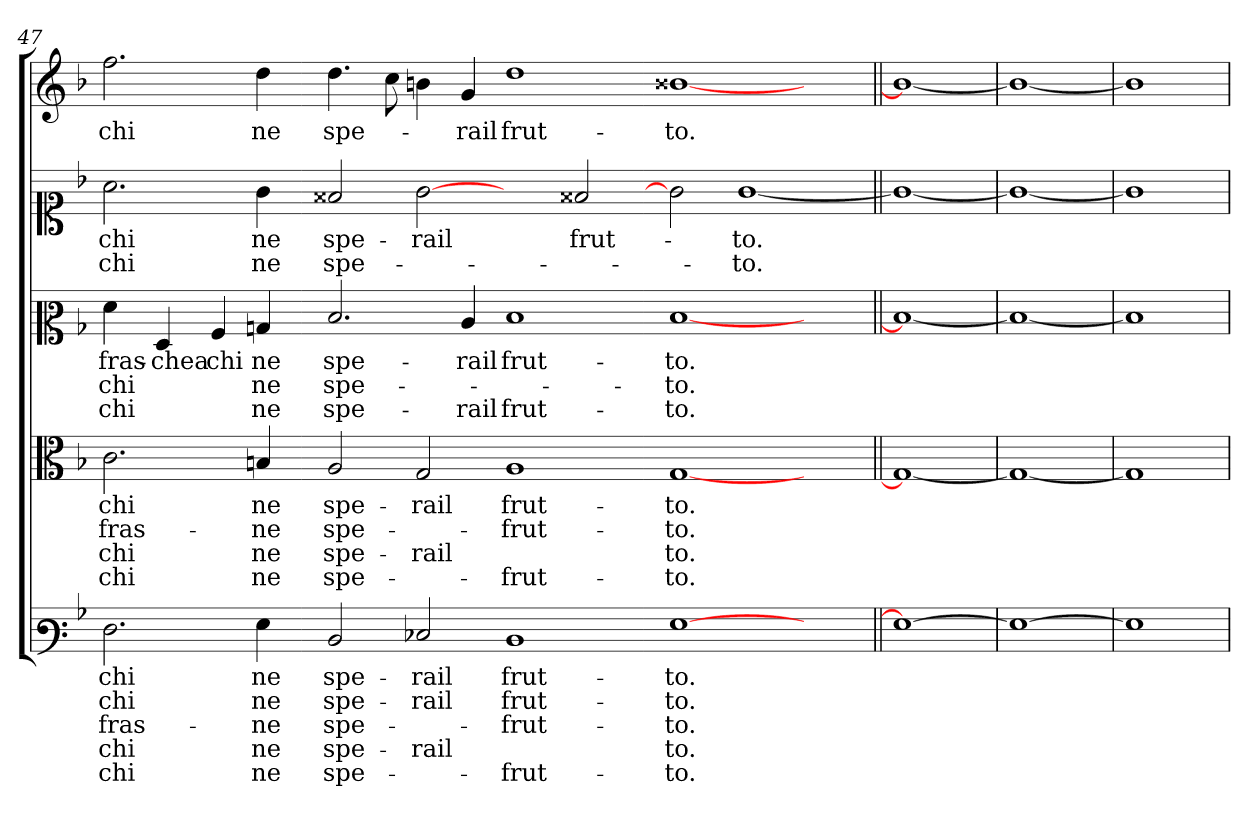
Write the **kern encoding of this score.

**kern	**text	**text	**text	**text	**text	**kern	**text	**text	**text	**text	**kern	**text	**text	**text	**kern	**text	**text	**kern	**text
*part5	*part5	*part5	*part5	*part5	*part5	*part4	*part4	*part4	*part4	*part4	*part3	*part3	*part3	*part3	*part2	*part2	*part2	*part1	*part1
*staff5	*staff5	*staff5	*staff5	*staff5	*staff5	*staff4	*staff4	*staff4	*staff4	*staff4	*staff3	*staff3	*staff3	*staff3	*staff2	*staff2	*staff2	*staff1	*staff1
*clefF3	*	*	*	*	*	*clefC3	*	*	*	*	*clefC2	*	*	*	*clefC1	*	*	*clefG2	*
*k[b-]	*	*	*	*	*	*k[b-]	*	*	*	*	*k[b-]	*	*	*	*k[b-]	*	*	*k[b-]	*
=47	=47	=47	=47	=47	=47	=47	=47	=47	=47	=47	=47	=47	=47	=47	=47	=47	=47	=47	=47
2.F	chi	chi	fras-	chi	chi	2.c	chi	fras-	chi	chi	4f	fras-	chi	chi	2.a	chi	chi	2.ff	chi
.	.	.	.	.	.	.	.	.	.	.	4F	chea	.	.	.	.	.	.	.
.	.	.	.	.	.	.	.	.	.	.	4A	chi	.	.	.	.	.	.	.
4G	ne	ne	ne	ne	ne	4Bn	ne	ne	ne	ne	4Bn	ne	ne	ne	4g	ne	ne	4dd	ne
=48-	=48-	=48-	=48-	=48-	=48-	=48-	=48-	=48-	=48-	=48-	=48-	=48-	=48-	=48-	=48-	=48-	=48-	=48-	=48-
2D	spe-	spe-	spe-	spe-	spe-	2A	spe-	spe-	spe-	spe-	2.d	spe-	spe-	spe-	2f##X	spe-	spe-	4.dd	spe-
.	.	.	.	.	.	.	.	.	.	.	.	.	.	.	.	.	.	8cc	.
2E-X	rail	rail	.	rail	.	2G	rail	.	rail	.	.	.	.	.	[2g	rail	.	4b	.
.	.	.	.	.	.	.	.	.	.	.	4c	rail	.	rail	.	.	.	4g	rail
1D	frut-	frut-	frut-	.	frut-	1A	frut-	frut-	.	frut-	1d	frut-	.	frut-	2ryy	.	.	1dd	frut-
.	.	.	.	.	.	.	.	.	.	.	.	.	.	.	2f##X	frut-	.	.	.
=50-	=50-	=50-	=50-	=50-	=50-	=50-	=50-	=50-	=50-	=50-	=50-	=50-	=50-	=50-	=50-	=50-	=50-	=50-	=50-
[1G	to.	to.	to.	to.	to.	[1G/	to.	to.	to.	to.	[1d/	to.	to.	to.	2g]	.	.	[1b##X/	to.
.	.	.	.	.	.	.	.	.	.	.	.	.	.	.	[1g/	to.	to.	.	.
2ryy	.	.	.	.	.	2ryy	.	.	.	.	2ryy	.	.	.	.	.	.	2ryy	.
=51||	=51||	=51||	=51||	=51||	=51||	=51||	=51||	=51||	=51||	=51||	=51||	=51||	=51||	=51||	=51||	=51||	=51||	=51||	=51||
1G_	.	.	.	.	.	1G/_	.	.	.	.	1d/_	.	.	.	1g/_	.	.	1b##/_	.
=52	=52	=52	=52	=52	=52	=52	=52	=52	=52	=52	=52	=52	=52	=52	=52	=52	=52	=52	=52
1G_	.	.	.	.	.	1G/_	.	.	.	.	1d/_	.	.	.	1g/_	.	.	1b##/_	.
=53	=53	=53	=53	=53	=53	=53	=53	=53	=53	=53	=53	=53	=53	=53	=53	=53	=53	=53	=53
1G]	.	.	.	.	.	1G/]	.	.	.	.	1d/]	.	.	.	1g/]	.	.	1b##/]	.
=	=	=	=	=	=	=	=	=	=	=	=	=	=	=	=	=	=	=	=
*-	*-	*-	*-	*-	*-	*-	*-	*-	*-	*-	*-	*-	*-	*-	*-	*-	*-	*-	*-
